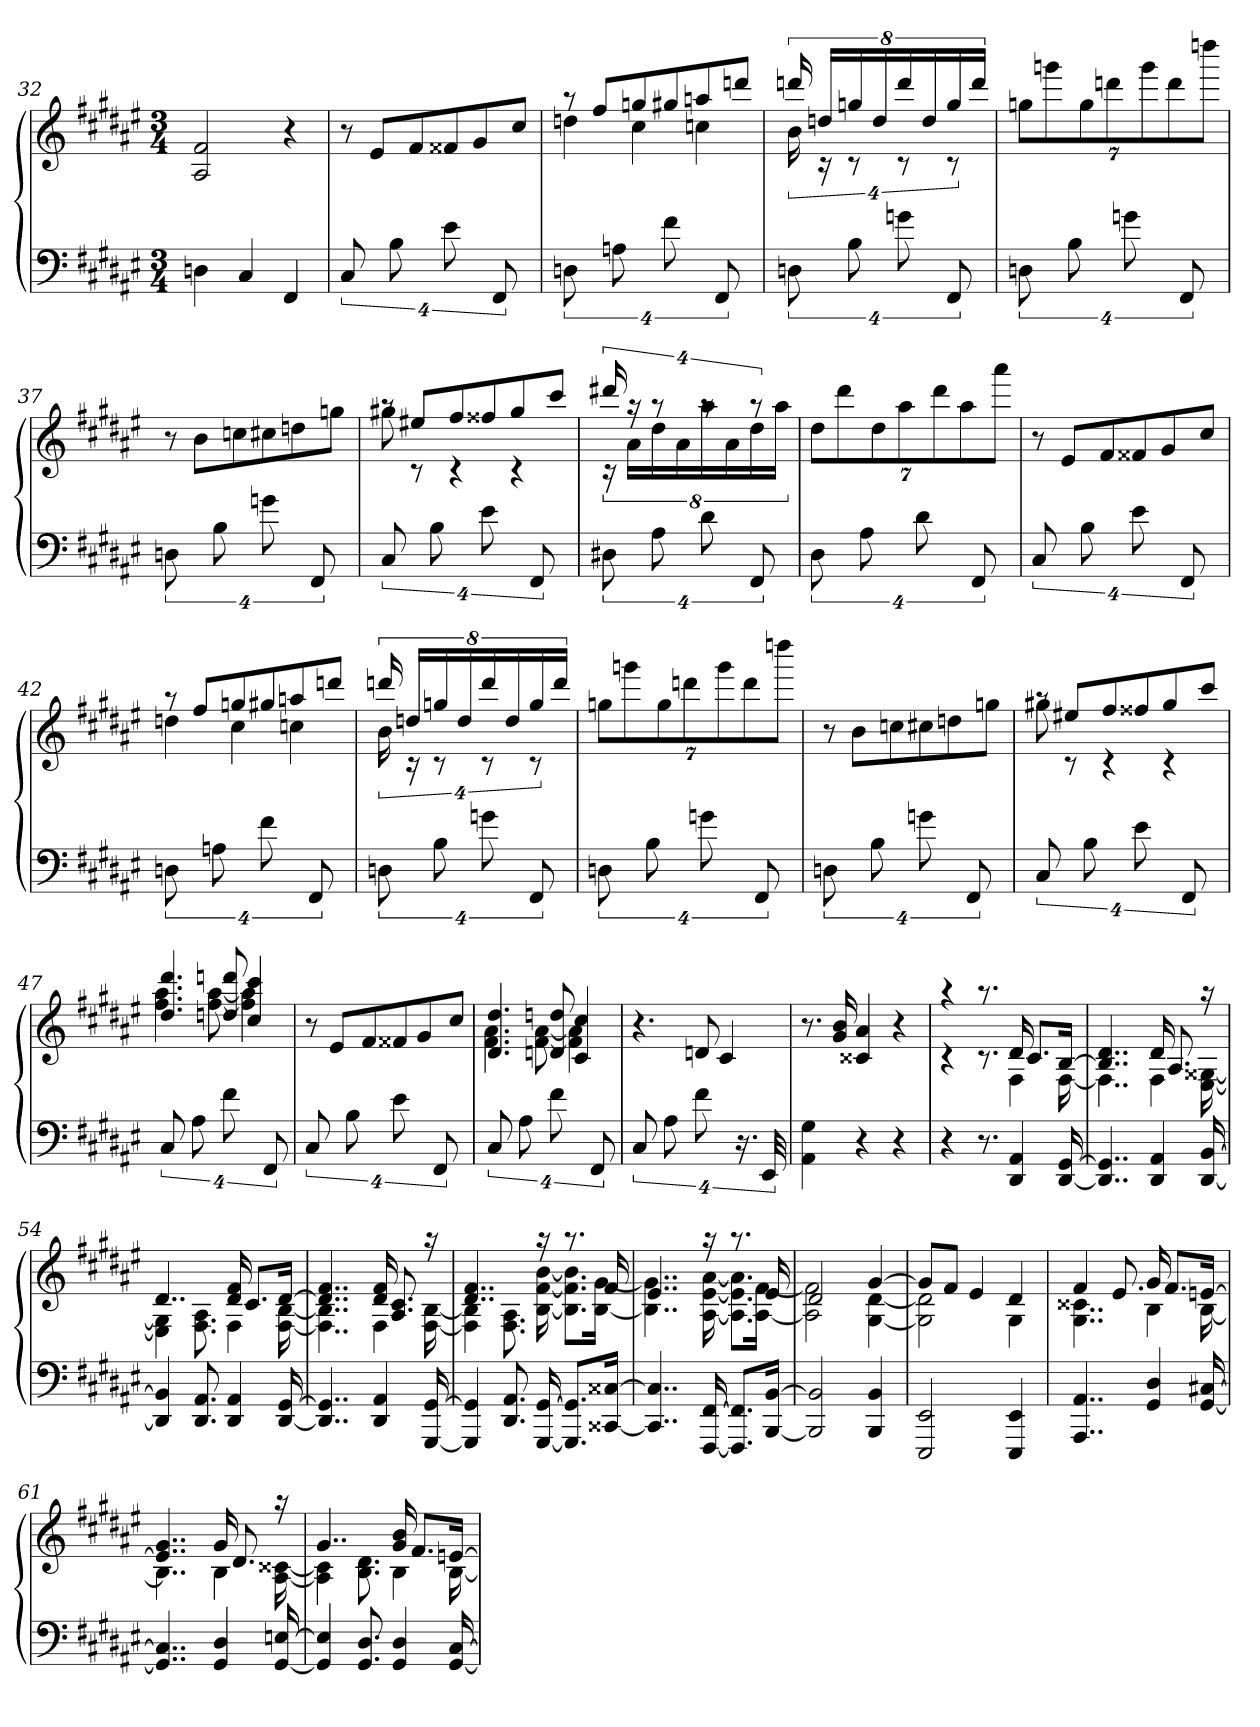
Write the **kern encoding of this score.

**kern	**kern
*part1	*part1
*staff2	*staff1
*clefF4	*clefG2
*k[f#c#g#d#a#e#]	*k[f#c#g#d#a#e#]
*F#:	*F#:
*M3/4	*M3/4
=32	=32
4Dn	2A# 2f#
4C#	.
4FF#	4r
=33	=33
16%3C#	8r
.	8e#L
16%3B	.
.	8f#
16%3e#	8f##X
.	8g#
16%3FF#	.
.	8cc#J
=34	=34
*	*^
16%3Dn	8raa	4ddn
.	8ff#L	.
16%3An	.	.
.	8ggn	4cc#
16%3f#	8gg#X	.
.	8aan	4ccn
16%3FF#	.	.
.	8dddnJ	.
=35	=35	=35
16%3Dn	32%3dddn	32%3b
.	32%3ddnLL	32%3rc
16%3B	32%3ggn	16%3rc
.	32%3dd	.
16%3gn	32%3ddd	16%3rc
.	32%3dd	.
16%3FF#	32%3gg	16%3rc
.	32%3dddJJ	.
*	*v	*v
=36	=36
16%3Dn	28%3ggnL
.	28%3gggn
16%3B	.
.	28%3gg
.	28%3dddn
16%3gn	.
.	28%3ggg
.	28%3ddd
16%3FF#	.
.	28%3ddddnJ
=37	=37
16%3Dn	8r
.	8bL
16%3B	.
.	8ccn
16%3gn	8cc#X
.	8ddn
16%3FF#	.
.	8ggnJ
=38	=38
*	*^
16%3C#	8raa	8gg#X
.	8ee#XL	8rc
16%3B	.	.
.	8ff#	4rc
16%3e#	8ff##X	.
.	8gg#	4rc
16%3FF#	.	.
.	8ccc#J	.
=39	=39	=39
16%3D#X	32%3ddd#X	32%3rc
.	32%3raa	32%3a#LL
16%3A#	16%3raa	32%3dd#
.	.	32%3a#
16%3d#	16%3raa	32%3aa#
.	.	32%3a#
16%3FF#	16%3raa	32%3dd#
.	.	32%3aa#JJ
*	*v	*v
=40	=40
16%3D#	28%3dd#L
.	28%3ddd#
16%3A#	.
.	28%3dd#
.	28%3aa#
16%3d#	.
.	28%3ddd#
.	28%3aa#
16%3FF#	.
.	28%3aaa#J
=41	=41
16%3C#	8r
.	8e#L
16%3B	.
.	8f#
16%3e#	8f##X
.	8g#
16%3FF#	.
.	8cc#J
=42	=42
*	*^
16%3Dn	8raa	4ddn
.	8ff#L	.
16%3An	.	.
.	8ggn	4cc#
16%3f#	8gg#X	.
.	8aan	4ccn
16%3FF#	.	.
.	8dddnJ	.
=43	=43	=43
16%3Dn	32%3dddn	32%3b
.	32%3ddnLL	32%3rc
16%3B	32%3ggn	16%3rc
.	32%3dd	.
16%3gn	32%3ddd	16%3rc
.	32%3dd	.
16%3FF#	32%3gg	16%3rc
.	32%3dddJJ	.
*	*v	*v
=44	=44
16%3Dn	28%3ggnL
.	28%3gggn
16%3B	.
.	28%3gg
.	28%3dddn
16%3gn	.
.	28%3ggg
.	28%3ddd
16%3FF#	.
.	28%3ddddnJ
=45	=45
16%3Dn	8r
.	8bL
16%3B	.
.	8ccn
16%3gn	8cc#X
.	8ddn
16%3FF#	.
.	8ggnJ
=46	=46
*	*^
16%3C#	8raa	8gg#X
.	8ee#XL	8rc
16%3B	.	.
.	8ff#	4rc
16%3e#	8ff##X	.
.	8gg#	4rc
16%3FF#	.	.
.	8ccc#J	.
=47	=47	=47
16%3C#	4.dd# 4.ddd#	4.ff# 4.aa#
16%3A#	.	.
16%3f#	8ddn 8dddn	[8ff# [8aa#
.	4cc# 4ccc#	4ff#] 4aa#]
16%3FF#	.	.
*	*v	*v
=48	=48
16%3C#	8r
.	8e#L
16%3B	.
.	8f#
16%3e#	8f##X
.	8g#
16%3FF#	.
.	8cc#J
=49	=49
*	*^
16%3C#	4.d# 4.dd#	4.f# 4.a#
16%3A#	.	.
16%3f#	8dn 8ddn	[8f# [8a#
.	4c# 4cc#	4f#] 4a#]
16%3FF#	.	.
*	*v	*v
=50	=50
16%3C#	4.r
16%3A#	.
16%3f#	8dn
.	4c#
32%3.r	.
64%3EE#	.
=51	=51
4AA# 4G#	8.r
.	16g# 16b
4r	4c##X 4a#
4r	4r
=52	=52
*	*^
4r	4raa	4rc
8.r	8.raa	8.rc
4DD# 4AA#	16d#	4F#
.	8.c#L	.
[16DD# [16GG#	[16BJk	[16F#
=53	=53	=53
4..DD#] 4..GG#]	4..B] 4..d#	4..F#]
4DD# 4AA#	16d#	4F#
.	8.A#	.
[16DD# [16BB	16raa	[16E# [16G##X
=54	=54	=54
4DD#] 4BB]	4..d#	4E#] 4G##]
8.DD# 8.AA#	.	8.F# 8.A#
4DD# 4AA#	16d# 16f#	4F#
.	8.c#L	.
[16DD# [16GG#	[16d#Jk	[16F# [16B
=55	=55	=55
4..DD#] 4..GG#]	4..d#] 4..f#	4..F#] 4..B]
4DD# 4AA#	16d# 16f#	4F#
.	8.A# 8.c#	.
[16GGG# [16GG#	16raa	[16F# [16B
=56	=56	=56
4GGG#] 4GG#]	4..d# 4..f#	4F#] 4B]
8.DD# 8.AA#	.	8.F# 8.A#
[16GGG# [16GG#	16raa	[16B [16f# [16b
8.GGG#] 8.GG#]L	8.raa	8.B] 8.f#] 8.b]L
[16CC##X [16C##XJk	16f#	[16B [16g#Jk
=57	=57	=57
4..CC##] 4..C##]	4..e#	4..B] 4..g#]
[16FFF# [16FF#	16raa	[16A# [16e# [16a#
8.FFF#] 8.FF#]L	8.raa	8.A#] 8.e#] 8.a#]L
[16BBB [16BBJk	16e#	[16A# [16f#Jk
=58	=58	=58
2BBB] 2BB]	2d#	2A#] 2f#]
4BBB 4BB	[4g#	[4G# [4d#
=59	=59	=59
2EEE# 2EE#	8g#L]	2G#] 2d#]
.	8f#J	.
.	4e#	.
4EEE# 4EE#	4d#	4G#
=60	=60	=60
4..AAA# 4..AA#	4f#	4..G# 4..c##X
.	8.e#	.
4GG# 4D#	16g#	4B
.	8.f#L	.
[16GG# [16C#X	[16enJk	[16B
=61	=61	=61
4..GG#] 4..C#]	4..e] 4..g#	4..B]
4GG# 4D#	16g#	4B
.	8.d#	.
[16GG# [16En	16raa	[16A# [16c##X
=62	=62	=62
4GG#] 4E]	4..g#	4A#] 4c##]
8.GG# 8.D#	.	8.B 8.d#
4GG# 4D#	16g# 16b	4B
.	8.f#L	.
[16GG# [16C#	[16enJk	[16B
*	*v	*v
=	=
*-	*-
